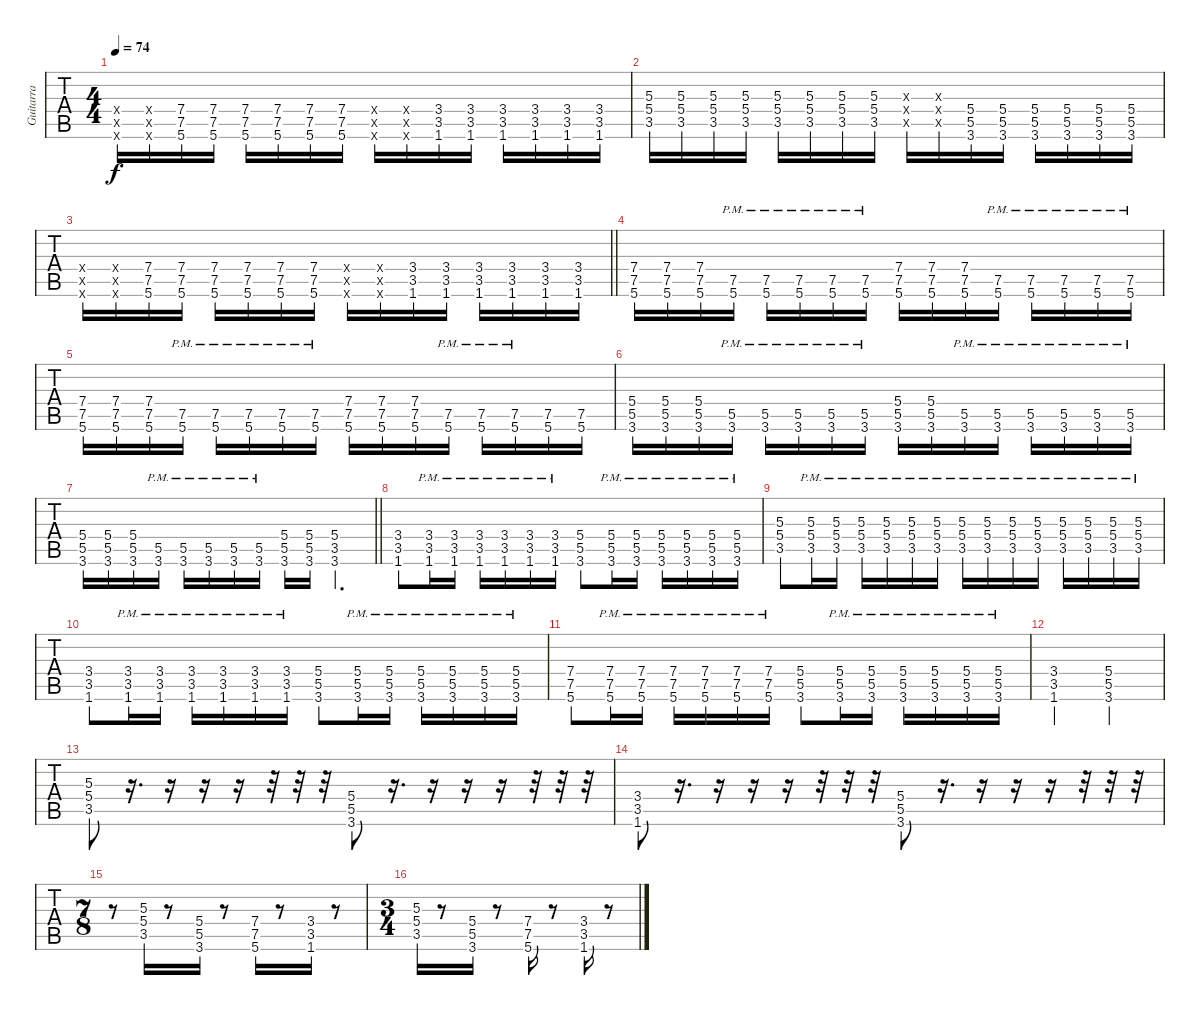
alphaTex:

\track ("Guitarra" "Guitarra") {instrument distortionguitar}
\staff {tabs}
\tuning (E4 B3 G3 D3 A2 E2) {hide}
\ts (4 4)
\tempo 74
\clef g2
\ks c
(0.4{x} 0.5{x} 0.6{x}).16{dy f} (0.4{x} 0.5{x} 0.6{x}).16 (7.4 7.5 5.6).16 (7.4 7.5 5.6).16 (7.4 7.5 5.6).16 (7.4 7.5 5.6).16 (7.4 7.5 5.6).16 (7.4 7.5 5.6).16 (0.4{x} 0.5{x} 0.6{x}).16 (0.4{x} 0.5{x} 0.6{x}).16 (3.4 3.5 1.6).16 (3.4 3.5 1.6).16 (3.4 3.5 1.6).16 (3.4 3.5 1.6).16 (3.4 3.5 1.6).16 (3.4 3.5 1.6).16 |
(5.3 5.4 3.5).16 (5.3 5.4 3.5).16 (5.3 5.4 3.5).16 (5.3 5.4 3.5).16 (5.3 5.4 3.5).16 (5.3 5.4 3.5).16 (5.3 5.4 3.5).16 (5.3 5.4 3.5).16 (0.3{x} 0.4{x} 0.5{x}).16 (0.3{x} 0.4{x} 0.5{x}).16 (5.4 5.5 3.6).16 (5.4 5.5 3.6).16 (5.4 5.5 3.6).16 (5.4 5.5 3.6).16 (5.4 5.5 3.6).16 (5.4 5.5 3.6).16 |
\barLineRight lightlight
(0.4{x} 0.5{x} 0.6{x}).16 (0.4{x} 0.5{x} 0.6{x}).16 (7.4 7.5 5.6).16 (7.4 7.5 5.6).16 (7.4 7.5 5.6).16 (7.4 7.5 5.6).16 (7.4 7.5 5.6).16 (7.4 7.5 5.6).16 (0.4{x} 0.5{x} 0.6{x}).16 (0.4{x} 0.5{x} 0.6{x}).16 (3.4 3.5 1.6).16 (3.4 3.5 1.6).16 (3.4 3.5 1.6).16 (3.4 3.5 1.6).16 (3.4 3.5 1.6).16 (3.4 3.5 1.6).16 |
(7.4 7.5 5.6).16 (7.4 7.5 5.6).16 (7.4 7.5 5.6).16 (7.5{pm} 5.6{pm}).16 (7.5{pm} 5.6{pm}).16 (7.5{pm} 5.6{pm}).16 (7.5{pm} 5.6{pm}).16 (7.5{pm} 5.6{pm}).16 (7.4 7.5 5.6).16 (7.4 7.5 5.6).16 (7.4 7.5 5.6).16 (7.5{pm} 5.6{pm}).16 (7.5{pm} 5.6{pm}).16 (7.5{pm} 5.6{pm}).16 (7.5{pm} 5.6{pm}).16 (7.5{pm} 5.6{pm}).16 |
(7.4 7.5 5.6).16 (7.4 7.5 5.6).16 (7.4 7.5 5.6).16 (7.5{pm} 5.6{pm}).16 (7.5{pm} 5.6{pm}).16 (7.5{pm} 5.6{pm}).16 (7.5{pm} 5.6{pm}).16 (7.5{pm} 5.6{pm}).16 (7.4 7.5 5.6).16 (7.4 7.5 5.6).16 (7.4 7.5 5.6).16 (7.5{pm} 5.6{pm}).16 (7.5{pm} 5.6{pm}).16 (7.5{pm} 5.6{pm}).16 (7.5 5.6).16 (7.5 5.6).16 |
(5.4 5.5 3.6).16 (5.4 5.5 3.6).16 (5.4 5.5 3.6).16 (5.5{pm} 3.6{pm}).16 (5.5{pm} 3.6{pm}).16 (5.5{pm} 3.6{pm}).16 (5.5{pm} 3.6{pm}).16 (5.5{pm} 3.6{pm}).16 (5.4 5.5 3.6).16 (5.4 5.5 3.6).16 (5.5{pm} 3.6{pm}).16 (5.5{pm} 3.6{pm}).16 (5.5{pm} 3.6{pm}).16 (5.5{pm} 3.6{pm}).16 (5.5{pm} 3.6{pm}).16 (5.5{pm} 3.6{pm}).16 |
\barLineRight lightlight
(5.4 5.5 3.6).16 (5.4 5.5 3.6).16 (5.4 5.5 3.6).16 (5.5{pm} 3.6{pm}).16 (5.5{pm} 3.6{pm}).16 (5.5{pm} 3.6{pm}).16 (5.5{pm} 3.6{pm}).16 (5.5{pm} 3.6{pm}).16 (5.4 5.5 3.6).16 (5.4 5.5 3.6).16 (5.4 3.5 3.6).4{d} |
(3.4 3.5 1.6).8 (3.4{pm} 3.5{pm} 1.6{pm}).16 (3.4{pm} 3.5{pm} 1.6{pm}).16 (3.4{pm} 3.5{pm} 1.6{pm}).16 (3.4{pm} 3.5{pm} 1.6{pm}).16 (3.4{pm} 3.5{pm} 1.6{pm}).16 (3.4{pm} 3.5{pm} 1.6{pm}).16 (5.4 5.5 3.6).8 (5.4{pm} 5.5{pm} 3.6{pm}).16 (5.4{pm} 5.5{pm} 3.6{pm}).16 (5.4{pm} 5.5{pm} 3.6{pm}).16 (5.4{pm} 5.5{pm} 3.6{pm}).16 (5.4{pm} 5.5{pm} 3.6{pm}).16 (5.4{pm} 5.5{pm} 3.6{pm}).16 |
(5.3 5.4 3.5).8 (5.3{pm} 5.4{pm} 3.5{pm}).16 (5.3{pm} 5.4{pm} 3.5{pm}).16 (5.3{pm} 5.4{pm} 3.5{pm}).16 (5.3{pm} 5.4{pm} 3.5{pm}).16 (5.3{pm} 5.4{pm} 3.5{pm}).16 (5.3{pm} 5.4{pm} 3.5{pm}).16 (5.3{pm} 5.4{pm} 3.5{pm}).16 (5.3{pm} 5.4{pm} 3.5{pm}).16 (5.3{pm} 5.4{pm} 3.5{pm}).16 (5.3{pm} 5.4{pm} 3.5{pm}).16 (5.3{pm} 5.4{pm} 3.5{pm}).16 (5.3{pm} 5.4{pm} 3.5{pm}).16 (5.3{pm} 5.4{pm} 3.5{pm}).16 (5.3{pm} 5.4{pm} 3.5{pm}).16 |
(3.4 3.5 1.6).8 (3.4{pm} 3.5{pm} 1.6{pm}).16 (3.4{pm} 3.5{pm} 1.6{pm}).16 (3.4{pm} 3.5{pm} 1.6{pm}).16 (3.4{pm} 3.5{pm} 1.6{pm}).16 (3.4{pm} 3.5{pm} 1.6{pm}).16 (3.4{pm} 3.5{pm} 1.6{pm}).16 (5.4 5.5 3.6).8 (5.4{pm} 5.5{pm} 3.6{pm}).16 (5.4{pm} 5.5{pm} 3.6{pm}).16 (5.4{pm} 5.5{pm} 3.6{pm}).16 (5.4{pm} 5.5{pm} 3.6{pm}).16 (5.4{pm} 5.5{pm} 3.6{pm}).16 (5.4{pm} 5.5{pm} 3.6{pm}).16 |
(7.4 7.5 5.6).8 (7.4{pm} 7.5{pm} 5.6{pm}).16 (7.4{pm} 7.5{pm} 5.6{pm}).16 (7.4{pm} 7.5{pm} 5.6{pm}).16 (7.4{pm} 7.5{pm} 5.6{pm}).16 (7.4{pm} 7.5{pm} 5.6{pm}).16 (7.4{pm} 7.5{pm} 5.6{pm}).16 (5.4 5.5 3.6).8 (5.4{pm} 5.5{pm} 3.6{pm}).16 (5.4{pm} 5.5{pm} 3.6{pm}).16 (5.4{pm} 5.5{pm} 3.6{pm}).16 (5.4{pm} 5.5{pm} 3.6{pm}).16 (5.4{pm} 5.5{pm} 3.6{pm}).16 (5.4{pm} 5.5{pm} 3.6{pm}).16 |
(3.4 3.5 1.6).2 (5.4 5.5 3.6).2 |
(5.3 5.4 3.5).8 r.16{d} r.16 r.16 r.16 r.32 r.32 r.32 (5.4 5.5 3.6).8 r.16{d} r.16 r.16 r.16 r.32 r.32 r.32 |
(3.4 3.5 1.6).8 r.16{d} r.16 r.16 r.16 r.32 r.32 r.32 (5.4 5.5 3.6).8 r.16{d} r.16 r.16 r.16 r.32 r.32 r.32 |
\ts (7 8)
r.8 (5.3 5.4 3.5).16 r.8 (5.4 5.5 3.6).16 r.8 (7.4 7.5 5.6).16 r.8 (3.4 3.5 1.6).16 r.8 |
\ts (3 4)
(5.3 5.4 3.5).16 r.8 (5.4 5.5 3.6).16 r.8 (7.4 7.5 5.6).16 r.8 (3.4 3.5 1.6).16 r.8
